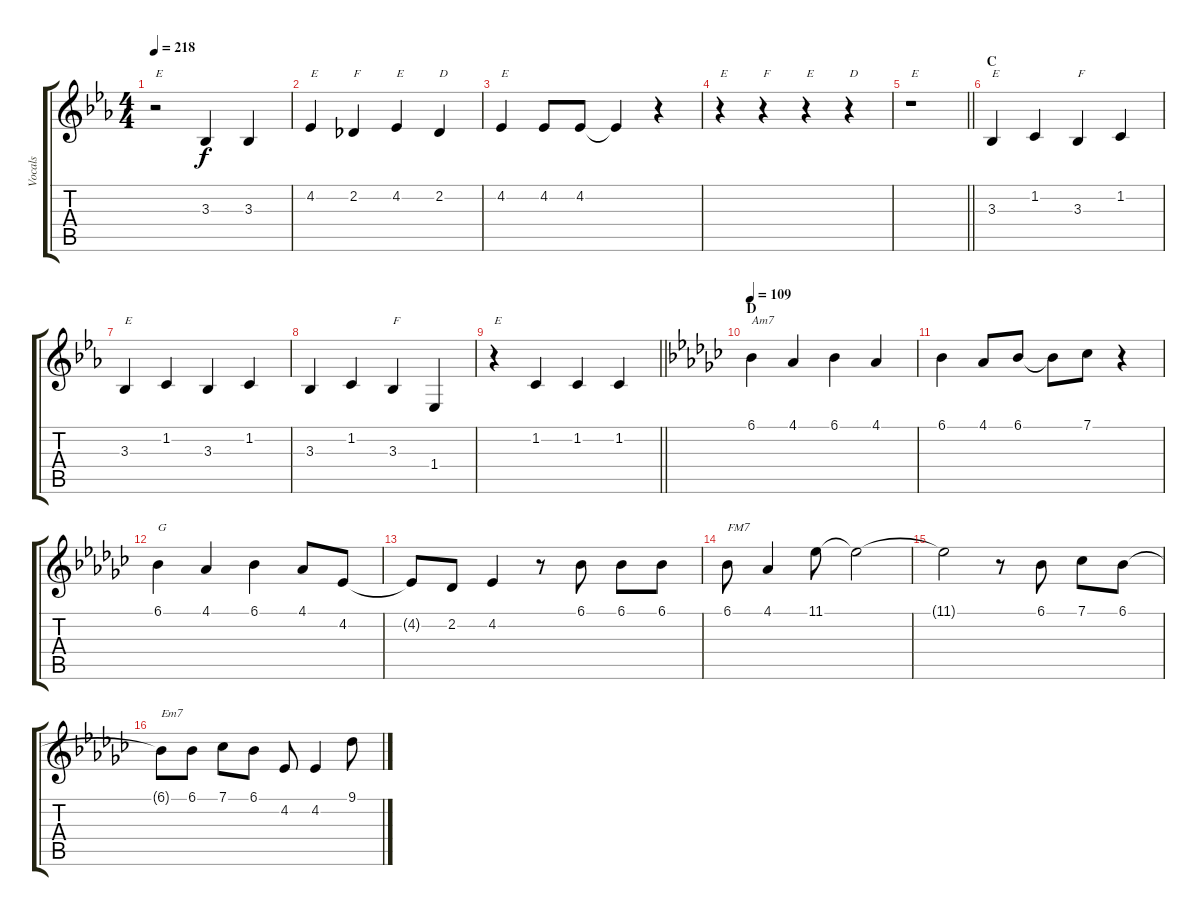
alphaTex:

\track ("Vocals" "Vocals") {instrument sopranosax}
\staff {score tabs}
\tuning (E4 B3 G3 D3 A2 E2) {hide}
\ts (4 4)
\tempo 218
\clef g2
\ks eb
r.2{txt "E" dy f} 3.3.4 3.3.4 |
4.2.4{txt "E"} 2.2.4{txt "F"} 4.2.4{txt "E"} 2.2.4{txt "D"} |
4.2.4{txt "E"} 4.2.8 4.2.8 4.2{t}.4 r.4 |
r.4{txt "E"} r.4{txt "F"} r.4{txt "E"} r.4{txt "D"} |
\barLineRight lightlight
r.1{txt "E"} |
\section ("" "C")
3.3.4{txt "E"} 1.2.4 3.3.4{txt "F"} 1.2.4 |
3.3.4{txt "E"} 1.2.4 3.3.4 1.2.4 |
3.3.4 1.2.4 3.3.4{txt "F"} 1.4.4 |
\barLineRight lightlight
r.4{txt "E"} 1.2.4 1.2.4 1.2.4 |
\section ("" "D")
\tempo 109
\ks ebminor
6.1.4{txt "Am7"} 4.1.4 6.1.4 4.1.4 |
6.1.4 4.1.8 6.1.8 6.1{t}.8 7.1.8 r.4 |
6.1.4{txt "G"} 4.1.4 6.1.4 4.1.8 4.2.8 |
4.2{t}.8 2.2.8 4.2.4 r.8 6.1.8 6.1.8 6.1.8 |
6.1.8{txt "FM7"} 4.1.4 11.1.8 11.1{t}.2 |
11.1{t}.2 r.8 6.1.8 7.1.8 6.1.8 |
6.1{t}.8{txt "Em7"} 6.1.8 7.1.8 6.1.8 4.2.8 4.2.4 9.1.8
